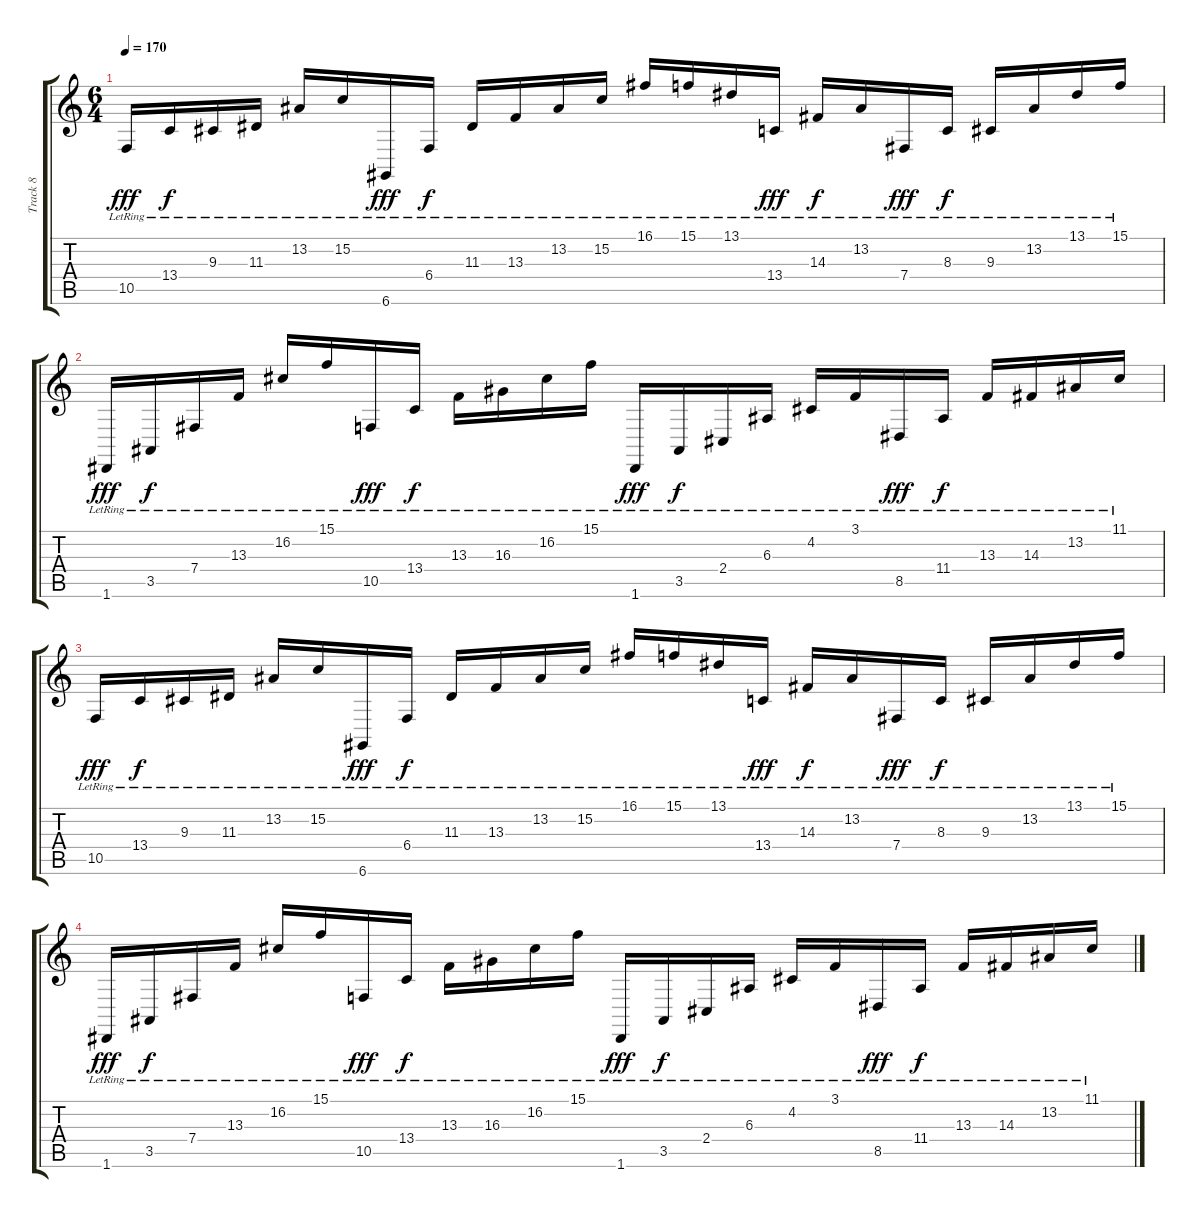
\track ("Track 8" "Track 8") {instrument brightacousticpiano}
\staff {score tabs}
\tuning (D4 A3 E3 B2 G2 D2) {hide}
\ts (6 4)
\tempo 170
\clef g2
\ks c
10.5{lr}.16{dy fff} 13.4{lr}.16{dy f} 9.3{lr}.16 11.3{lr}.16 13.2{lr}.16 15.2{lr}.16 6.6{lr}.16{dy fff} 6.4{lr}.16{dy f} 11.3{lr}.16 13.3{lr}.16 13.2{lr}.16 15.2{lr}.16 16.1{lr}.16 15.1{lr}.16 13.1{lr}.16 13.4{lr}.16{dy fff} 14.3{lr}.16{dy f} 13.2{lr}.16 7.4{lr}.16{dy fff} 8.3{lr}.16{dy f} 9.3{lr}.16 13.2{lr}.16 13.1{lr}.16 15.1{lr}.16 |
1.6{lr}.16{dy fff volume 7} 3.5{lr}.16{dy f} 7.4{lr}.16 13.3{lr}.16 16.2{lr}.16 15.1{lr}.16 10.5{lr}.16{dy fff} 13.4{lr}.16{dy f} 13.3{lr}.16 16.3{lr}.16 16.2{lr}.16 15.1{lr}.16 1.6{lr}.16{dy fff} 3.5{lr}.16{dy f} 2.4{lr}.16 6.3{lr}.16 4.2{lr}.16 3.1{lr}.16 8.5{lr}.16{dy fff} 11.4{lr}.16{dy f} 13.3{lr}.16 14.3{lr}.16 13.2{lr}.16 11.1{lr}.16 |
10.5{lr}.16{dy fff} 13.4{lr}.16{dy f} 9.3{lr}.16 11.3{lr}.16 13.2{lr}.16 15.2{lr}.16 6.6{lr}.16{dy fff} 6.4{lr}.16{dy f} 11.3{lr}.16 13.3{lr}.16 13.2{lr}.16 15.2{lr}.16 16.1{lr}.16 15.1{lr}.16 13.1{lr}.16 13.4{lr}.16{dy fff} 14.3{lr}.16{dy f} 13.2{lr}.16 7.4{lr}.16{dy fff} 8.3{lr}.16{dy f} 9.3{lr}.16 13.2{lr}.16 13.1{lr}.16 15.1{lr}.16 |
1.6{lr}.16{dy fff volume 0} 3.5{lr}.16{dy f} 7.4{lr}.16 13.3{lr}.16 16.2{lr}.16 15.1{lr}.16 10.5{lr}.16{dy fff} 13.4{lr}.16{dy f} 13.3{lr}.16 16.3{lr}.16 16.2{lr}.16 15.1{lr}.16 1.6{lr}.16{dy fff} 3.5{lr}.16{dy f} 2.4{lr}.16 6.3{lr}.16 4.2{lr}.16 3.1{lr}.16 8.5{lr}.16{dy fff} 11.4{lr}.16{dy f} 13.3{lr}.16 14.3{lr}.16 13.2{lr}.16 11.1{lr}.16
